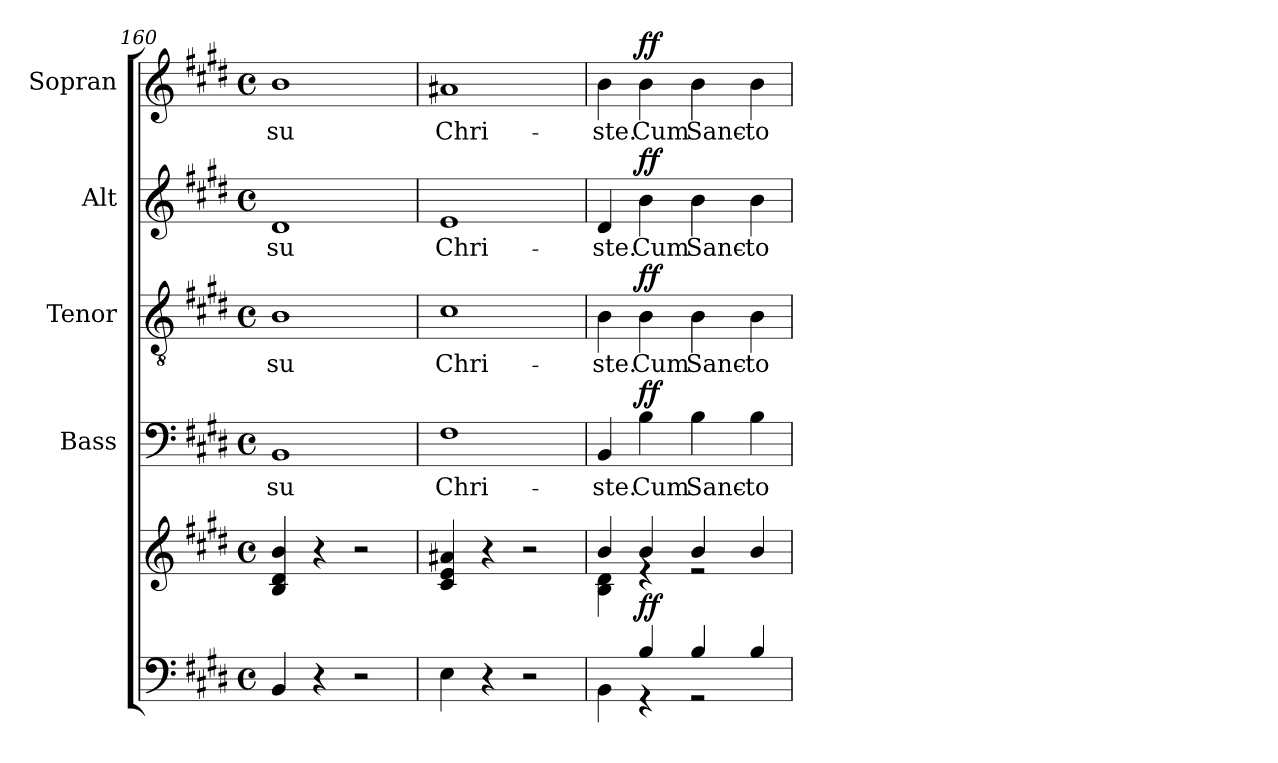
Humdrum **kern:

**kern	**kern	**dynam	**kern	**text	**dynam	**kern	**text	**dynam	**kern	**text	**dynam	**kern	**text	**dynam
*part5	*part5	*part5	*part4	*part4	*part4	*part3	*part3	*part3	*part2	*part2	*part2	*part1	*part1	*part1
*staff6	*staff5	*staff5/6	*staff4	*staff4	*staff4	*staff3	*staff3	*staff3	*staff2	*staff2	*staff2	*staff1	*staff1	*staff1
*	*	*	*I"Bass	*	*	*I"Tenor	*	*	*I"Alt	*	*	*I"Sopran	*	*
*	*	*	*I'B.	*	*	*I'T.	*	*	*I'A.	*	*	*I'S.	*	*
*clefF4	*clefG2	*	*clefF4	*	*	*clefGv2	*	*	*clefG2	*	*	*clefG2	*	*
*k[f#c#g#d#]	*k[f#c#g#d#]	*	*k[f#c#g#d#]	*	*	*k[f#c#g#d#]	*	*	*k[f#c#g#d#]	*	*	*k[f#c#g#d#]	*	*
*E:	*E:	*	*E:	*	*	*E:	*	*	*E:	*	*	*E:	*	*
*M4/4	*M4/4	*	*M4/4	*	*	*M4/4	*	*	*M4/4	*	*	*M4/4	*	*
*met(c)	*met(c)	*	*met(c)	*	*	*met(c)	*	*	*met(c)	*	*	*met(c)	*	*
=160	=160	=160	=160	=160	=160	=160	=160	=160	=160	=160	=160	=160	=160	=160
!	!	!	!	!LO:LY:b	!	!	!LO:LY:b	!	!	!LO:LY:b	!	!	!LO:LY:b	!
4BB/	4B/ 4d#/ 4b/	.	1BB	-su	.	1B	-su	.	1d#	-su	.	1b	-su	.
4r	4r	.	.	.	.	.	.	.	.	.	.	.	.	.
2r	2r	.	.	.	.	.	.	.	.	.	.	.	.	.
=161	=161	=161	=161	=161	=161	=161	=161	=161	=161	=161	=161	=161	=161	=161
!	!	!	!	!LO:LY:b	!	!	!LO:LY:b	!	!	!LO:LY:b	!	!	!LO:LY:b	!
4E\	4c#/ 4e/ 4a#X/	.	1F#	Chri-	.	1c#	Chri-	.	1e	Chri-	.	1a#X	Chri-	.
4r	4r	.	.	.	.	.	.	.	.	.	.	.	.	.
2r	2r	.	.	.	.	.	.	.	.	.	.	.	.	.
=162	=162	=162	=162	=162	=162	=162	=162	=162	=162	=162	=162	=162	=162	=162
*^	*^	*	*	*	*	*	*	*	*	*	*	*	*	*
!	!	!	!	!	!	!LO:LY:b	!	!	!LO:LY:b	!	!	!LO:LY:b	!	!	!LO:LY:b	!
4ryy	4BB\	4b/	4B\ 4d#\	.	4BB/	-ste.	.	4B\	-ste.	.	4d#/	-ste.	.	4b\	-ste.	.
!	!	!	!	!LO:DY:b	!	!LO:LY:b	!LO:DY:a	!	!LO:LY:b	!LO:DY:a	!	!LO:LY:b	!LO:DY:a	!	!LO:LY:b	!LO:DY:a
4B/	4rFF	4b/	4rd	ff	4B\	Cum	ff	4B\	Cum	ff	4b\	Cum	ff	4b\	Cum	ff
!	!	!	!	!	!	!LO:LY:b	!	!	!LO:LY:b	!	!	!LO:LY:b	!	!	!LO:LY:b	!
4B/	2rGG	4b/	2re	.	4B\	Sanc-	.	4B\	Sanc-	.	4b\	Sanc-	.	4b\	Sanc-	.
!	!	!	!	!	!	!LO:LY:b	!	!	!LO:LY:b	!	!	!LO:LY:b	!	!	!LO:LY:b	!
4B/	.	4b/	.	.	4B\	-to	.	4B\	-to	.	4b\	-to	.	4b\	-to	.
*v	*v	*	*	*	*	*	*	*	*	*	*	*	*	*	*	*
*	*v	*v	*	*	*	*	*	*	*	*	*	*	*	*	*
=	=	=	=	=	=	=	=	=	=	=	=	=	=	=
*-	*-	*-	*-	*-	*-	*-	*-	*-	*-	*-	*-	*-	*-	*-
